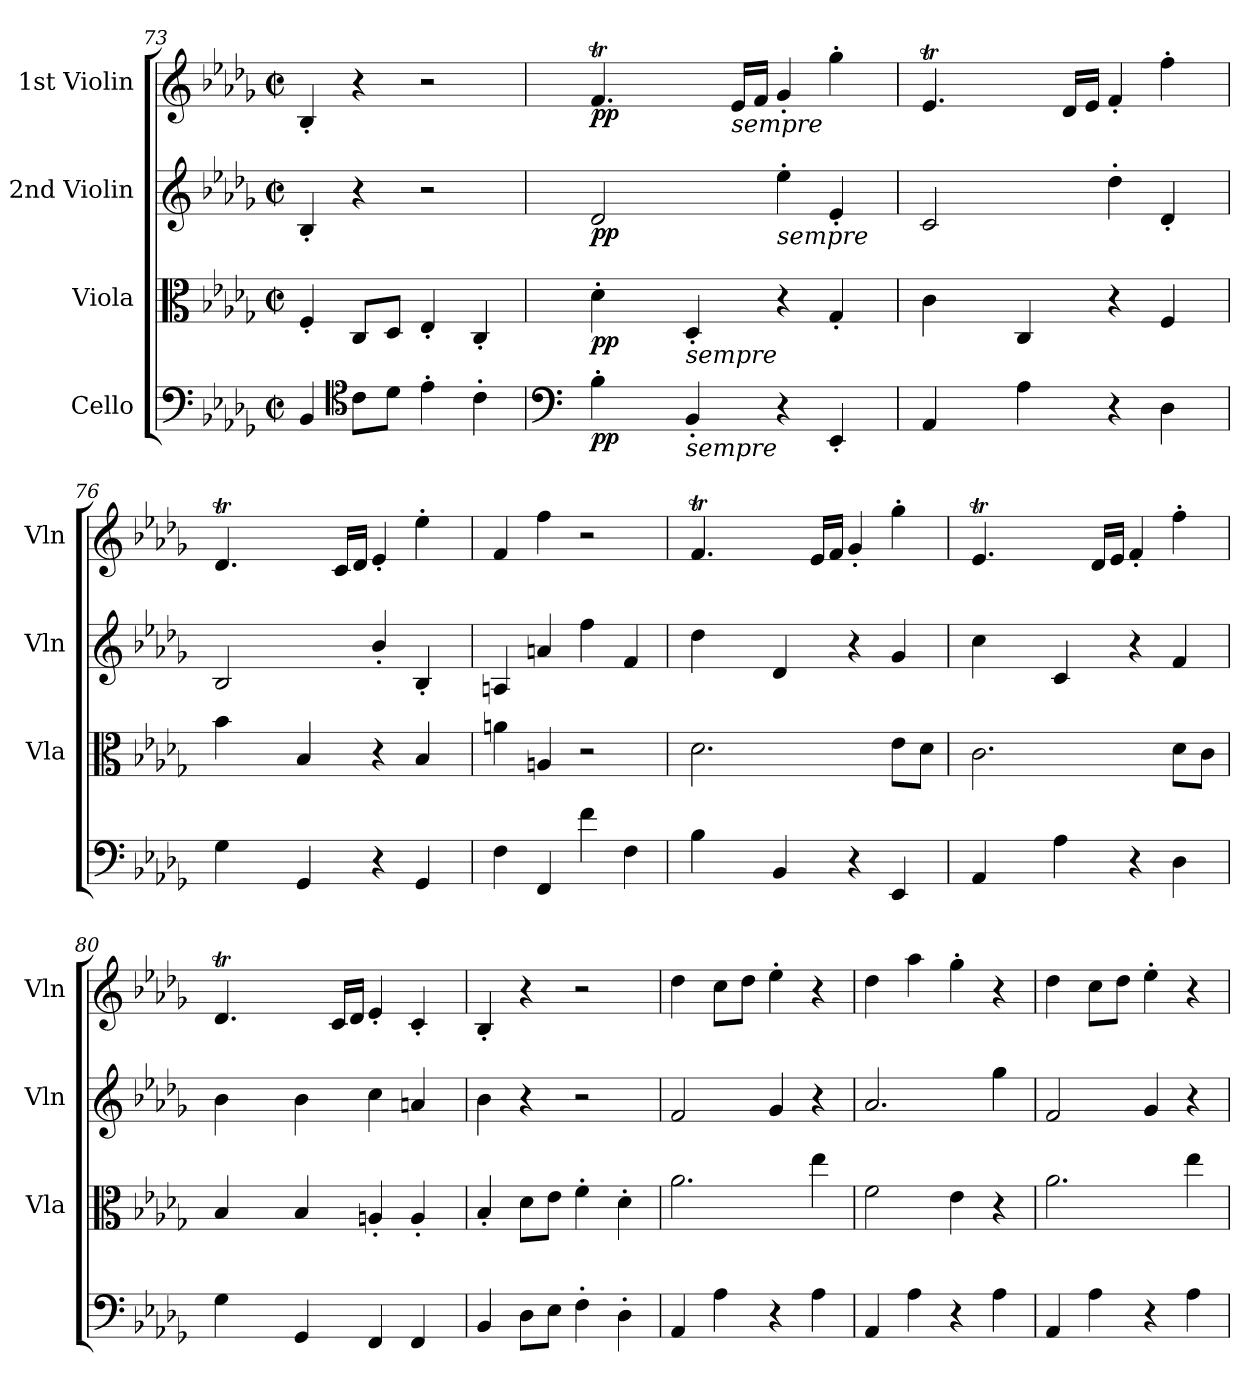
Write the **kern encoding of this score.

**kern	**dynam	**kern	**dynam	**kern	**dynam	**kern	**dynam
*part4	*part4	*part3	*part3	*part2	*part2	*part1	*part1
*staff4	*staff4	*staff3	*staff3	*staff2	*staff2	*staff1	*staff1
*I"Cello	*	*I"Viola	*	*I"2nd Violin	*	*I"1st Violin	*
*	*	*I'Vla	*	*I'Vln	*	*I'Vln	*
*clefF4	*	*clefC3	*	*clefG2	*	*clefG2	*
*k[b-e-a-d-g-]	*	*k[b-e-a-d-g-]	*	*k[b-e-a-d-g-]	*	*k[b-e-a-d-g-]	*
*D-:	*	*D-:	*	*D-:	*	*D-:	*
*M2/2	*	*M2/2	*	*M2/2	*	*M2/2	*
*met(c|)	*	*met(c|)	*	*met(c|)	*	*met(c|)	*
=73	=73	=73	=73	=73	=73	=73	=73
4BB-/	.	4F'/	.	4B-'/	.	4B-'/	.
*clefC4	*	*	*	*	*	*	*
8c\L	.	8C/L	.	4r	.	4r	.
8d-\J	.	8D-/J	.	.	.	.	.
4e-'\	.	4E-'/	.	2r	.	2r	.
4c'\	.	4C'/	.	.	.	.	.
=74	=74	=74	=74	=74	=74	=74	=74
*clefF4	*	*	*	*	*	*	*
*	*	*	*	*	*	*^	*
!	!LO:DY:b	!	!LO:DY:b	!	!LO:DY:b	!	!	!LO:DY:b
4B-'\	pp	4d-'\	pp	2d-/	pp	4.ft/	16f/LLyy	pp
.	.	.	.	.	.	.	16g-/yy	.
.	.	.	.	.	.	.	16f/yy	.
.	.	.	.	.	.	.	16g-/yy	.
!	!	!LO:TX:b:i:t=sempre	!	!	!	!	!	!
!LO:TX:b:i:t=sempre	!	!	!	!	!	!	!	!
4BB-'/	.	4D-'/	.	.	.	.	16f/yy	.
.	.	.	.	.	.	.	16g-/JJyy	.
!	!	!	!	!	!	!LO:TX:b:i:t=sempre	!	!
.	.	.	.	.	.	16e-/LL	2ryy	.
.	.	.	.	.	.	16f/JJ	.	.
!	!	!	!	!LO:TX:b:i:t=sempre	!	!	!	!
4r	.	4r	.	4ee-'\	.	4g-'/	.	.
4EE-'/	.	4G-'/	.	4e-'/	.	4gg-'\	.	.
.	.	.	.	.	.	.	8ryy	.
=75	=75	=75	=75	=75	=75	=75	=75	=75
4AA-/	.	4c\	.	2c/	.	4.e-T/	16e-/LLyy	.
.	.	.	.	.	.	.	16f/yy	.
.	.	.	.	.	.	.	16e-/yy	.
.	.	.	.	.	.	.	16f/yy	.
4A-\	.	4C/	.	.	.	.	16e-/yy	.
.	.	.	.	.	.	.	16f/JJyy	.
.	.	.	.	.	.	16d-/LL	2ryy	.
.	.	.	.	.	.	16e-/JJ	.	.
4r	.	4r	.	4dd-'\	.	4f'/	.	.
4D-\	.	4F/	.	4d-'/	.	4ff'\	.	.
.	.	.	.	.	.	.	8ryy	.
!!LO:PB:g=z	!!
=76	=76	=76	=76	=76	=76	=76	=76	=76
4G-\	.	4b-\	.	2B-/	.	4.d-T/	16d-/LLyy	.
.	.	.	.	.	.	.	16e-/yy	.
.	.	.	.	.	.	.	16d-/yy	.
.	.	.	.	.	.	.	16e-/yy	.
4GG-/	.	4B-/	.	.	.	.	16d-/yy	.
.	.	.	.	.	.	.	16e-/JJyy	.
.	.	.	.	.	.	16c/LL	2ryy	.
.	.	.	.	.	.	16d-/JJ	.	.
4r	.	4r	.	4b-'/	.	4e-'/	.	.
4GG-/	.	4B-/	.	4B-'/	.	4ee-'\	.	.
.	.	.	.	.	.	.	8ryy	.
*	*	*	*	*	*	*v	*v	*
=77	=77	=77	=77	=77	=77	=77	=77
4F\	.	4an\	.	4An/	.	4f/	.
4FF/	.	4An/	.	4an/	.	4ff\	.
4f\	.	2r	.	4ff\	.	2r	.
4F\	.	.	.	4f/	.	.	.
=78	=78	=78	=78	=78	=78	=78	=78
*	*	*	*	*	*	*^	*
4B-\	.	2.d-\	.	4dd-\	.	4.ft/	16f/LLyy	.
.	.	.	.	.	.	.	16g-/yy	.
.	.	.	.	.	.	.	16f/yy	.
.	.	.	.	.	.	.	16g-/yy	.
4BB-/	.	.	.	4d-/	.	.	16f/yy	.
.	.	.	.	.	.	.	16g-/JJyy	.
.	.	.	.	.	.	16e-/LL	2ryy	.
.	.	.	.	.	.	16f/JJ	.	.
4r	.	.	.	4r	.	4g-'/	.	.
4EE-/	.	8e-\L	.	4g-/	.	4gg-'\	.	.
.	.	8d-\J	.	.	.	.	8ryy	.
!!LO:PB:g=z	!!
=79	=79	=79	=79	=79	=79	=79	=79	=79
4AA-/	.	2.c\	.	4cc\	.	4.e-T/	16e-/LLyy	.
.	.	.	.	.	.	.	16f/yy	.
.	.	.	.	.	.	.	16e-/yy	.
.	.	.	.	.	.	.	16f/yy	.
4A-\	.	.	.	4c/	.	.	16e-/yy	.
.	.	.	.	.	.	.	16f/JJyy	.
.	.	.	.	.	.	16d-/LL	2ryy	.
.	.	.	.	.	.	16e-/JJ	.	.
4r	.	.	.	4r	.	4f'/	.	.
4D-\	.	8d-\L	.	4f/	.	4ff'\	.	.
.	.	8c\J	.	.	.	.	8ryy	.
=80	=80	=80	=80	=80	=80	=80	=80	=80
4G-\	.	4B-/	.	4b-\	.	4.d-T/	16d-/LLyy	.
.	.	.	.	.	.	.	16e-/yy	.
.	.	.	.	.	.	.	16d-/yy	.
.	.	.	.	.	.	.	16e-/yy	.
4GG-/	.	4B-/	.	4b-\	.	.	16d-/yy	.
.	.	.	.	.	.	.	16e-/JJyy	.
.	.	.	.	.	.	16c/LL	2ryy	.
.	.	.	.	.	.	16d-/JJ	.	.
4FF/	.	4An'/	.	4cc\	.	4e-'/	.	.
4FF/	.	4A'/	.	4an/	.	4c'/	.	.
.	.	.	.	.	.	.	8ryy	.
*	*	*	*	*	*	*v	*v	*
=81	=81	=81	=81	=81	=81	=81	=81
4BB-/	.	4B-'/	.	4b-\	.	4B-'/	.
8D-\L	.	8d-\L	.	4r	.	4r	.
8E-\J	.	8e-\J	.	.	.	.	.
4F'\	.	4f'\	.	2r	.	2r	.
4D-'\	.	4d-'\	.	.	.	.	.
=82	=82	=82	=82	=82	=82	=82	=82
4AA-/	.	2.a-\	.	2f/	.	4dd-\	.
4A-\	.	.	.	.	.	8cc\L	.
.	.	.	.	.	.	8dd-\J	.
4r	.	.	.	4g-/	.	4ee-'\	.
4A-\	.	4ee-\	.	4r	.	4r	.
=83	=83	=83	=83	=83	=83	=83	=83
4AA-/	.	2f\	.	2.a-/	.	4dd-\	.
4A-\	.	.	.	.	.	4aa-\	.
4r	.	4e-\	.	.	.	4gg-'\	.
4A-\	.	4r	.	4gg-\	.	4r	.
=84	=84	=84	=84	=84	=84	=84	=84
4AA-/	.	2.a-\	.	2f/	.	4dd-\	.
4A-\	.	.	.	.	.	8cc\L	.
.	.	.	.	.	.	8dd-\J	.
4r	.	.	.	4g-/	.	4ee-'\	.
4A-\	.	4ee-\	.	4r	.	4r	.
=	=	=	=	=	=	=	=
*-	*-	*-	*-	*-	*-	*-	*-
